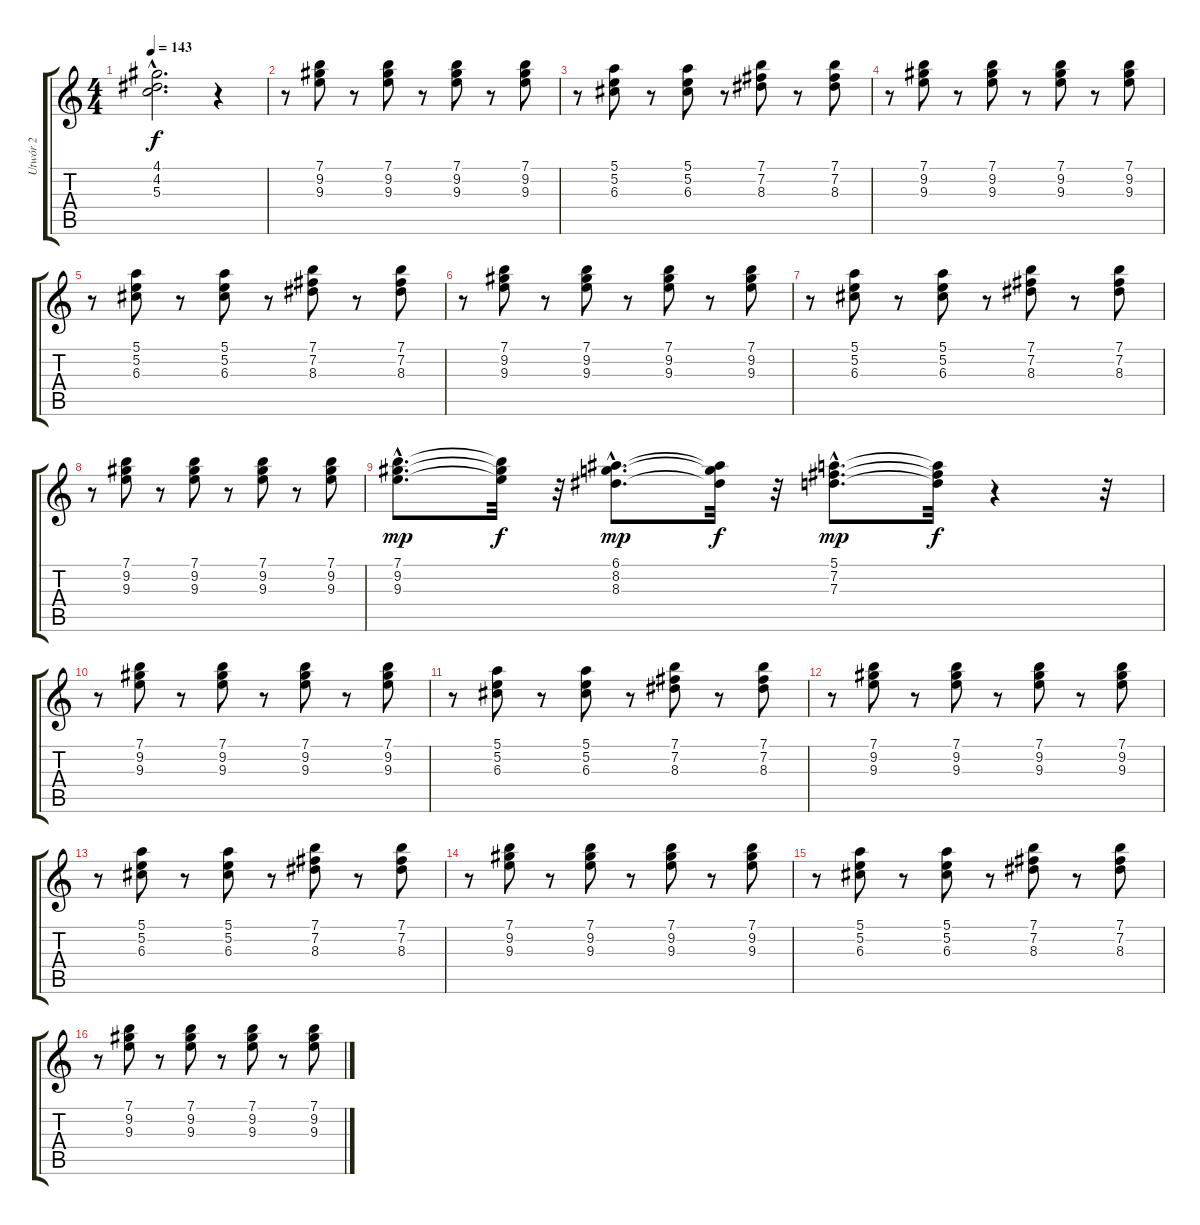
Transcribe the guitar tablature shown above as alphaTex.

\track ("Utwór 2" "Utwór 2") {instrument electricguitarclean}
\staff {score tabs}
\tuning (E4 B3 G3 D3 A2 E2) {hide}
\ts (4 4)
\tempo 143
\clef g2
\ks c
(4.1{hac t} 4.2{hac t} 5.3{hac t}).2{d dy f} r.4 |
r.8 (7.1 9.2 9.3).8 r.8 (7.1 9.2 9.3).8 r.8 (7.1 9.2 9.3).8 r.8 (7.1 9.2 9.3).8 |
r.8 (5.1 5.2 6.3).8 r.8 (5.1 5.2 6.3).8 r.8 (7.1 7.2 8.3).8 r.8 (7.1 7.2 8.3).8 |
r.8 (7.1 9.2 9.3).8 r.8 (7.1 9.2 9.3).8 r.8 (7.1 9.2 9.3).8 r.8 (7.1 9.2 9.3).8 |
r.8 (5.1 5.2 6.3).8 r.8 (5.1 5.2 6.3).8 r.8 (7.1 7.2 8.3).8 r.8 (7.1 7.2 8.3).8 |
r.8 (7.1 9.2 9.3).8 r.8 (7.1 9.2 9.3).8 r.8 (7.1 9.2 9.3).8 r.8 (7.1 9.2 9.3).8 |
r.8 (5.1 5.2 6.3).8 r.8 (5.1 5.2 6.3).8 r.8 (7.1 7.2 8.3).8 r.8 (7.1 7.2 8.3).8 |
r.8 (7.1 9.2 9.3).8 r.8 (7.1 9.2 9.3).8 r.8 (7.1 9.2 9.3).8 r.8 (7.1 9.2 9.3).8 |
(7.1{hac} 9.2{hac} 9.3{hac}).8{d dy mp} (7.1{t} 9.2{t} 9.3{t}).32{dy f} r.32 (6.1{hac} 8.2{hac} 8.3{hac}).8{d dy mp} (6.1{t} 8.2{t} 8.3{t}).32{dy f} r.32 (5.1{hac} 7.2{hac} 7.3{hac}).8{d dy mp} (5.1{t} 7.2{t} 7.3{t}).32{dy f} r.4 r.32 |
r.8 (7.1 9.2 9.3).8 r.8 (7.1 9.2 9.3).8 r.8 (7.1 9.2 9.3).8 r.8 (7.1 9.2 9.3).8 |
r.8 (5.1 5.2 6.3).8 r.8 (5.1 5.2 6.3).8 r.8 (7.1 7.2 8.3).8 r.8 (7.1 7.2 8.3).8 |
r.8 (7.1 9.2 9.3).8 r.8 (7.1 9.2 9.3).8 r.8 (7.1 9.2 9.3).8 r.8 (7.1 9.2 9.3).8 |
r.8 (5.1 5.2 6.3).8 r.8 (5.1 5.2 6.3).8 r.8 (7.1 7.2 8.3).8 r.8 (7.1 7.2 8.3).8 |
r.8 (7.1 9.2 9.3).8 r.8 (7.1 9.2 9.3).8 r.8 (7.1 9.2 9.3).8 r.8 (7.1 9.2 9.3).8 |
r.8 (5.1 5.2 6.3).8 r.8 (5.1 5.2 6.3).8 r.8 (7.1 7.2 8.3).8 r.8 (7.1 7.2 8.3).8 |
r.8 (7.1 9.2 9.3).8 r.8 (7.1 9.2 9.3).8 r.8 (7.1 9.2 9.3).8 r.8 (7.1 9.2 9.3).8
